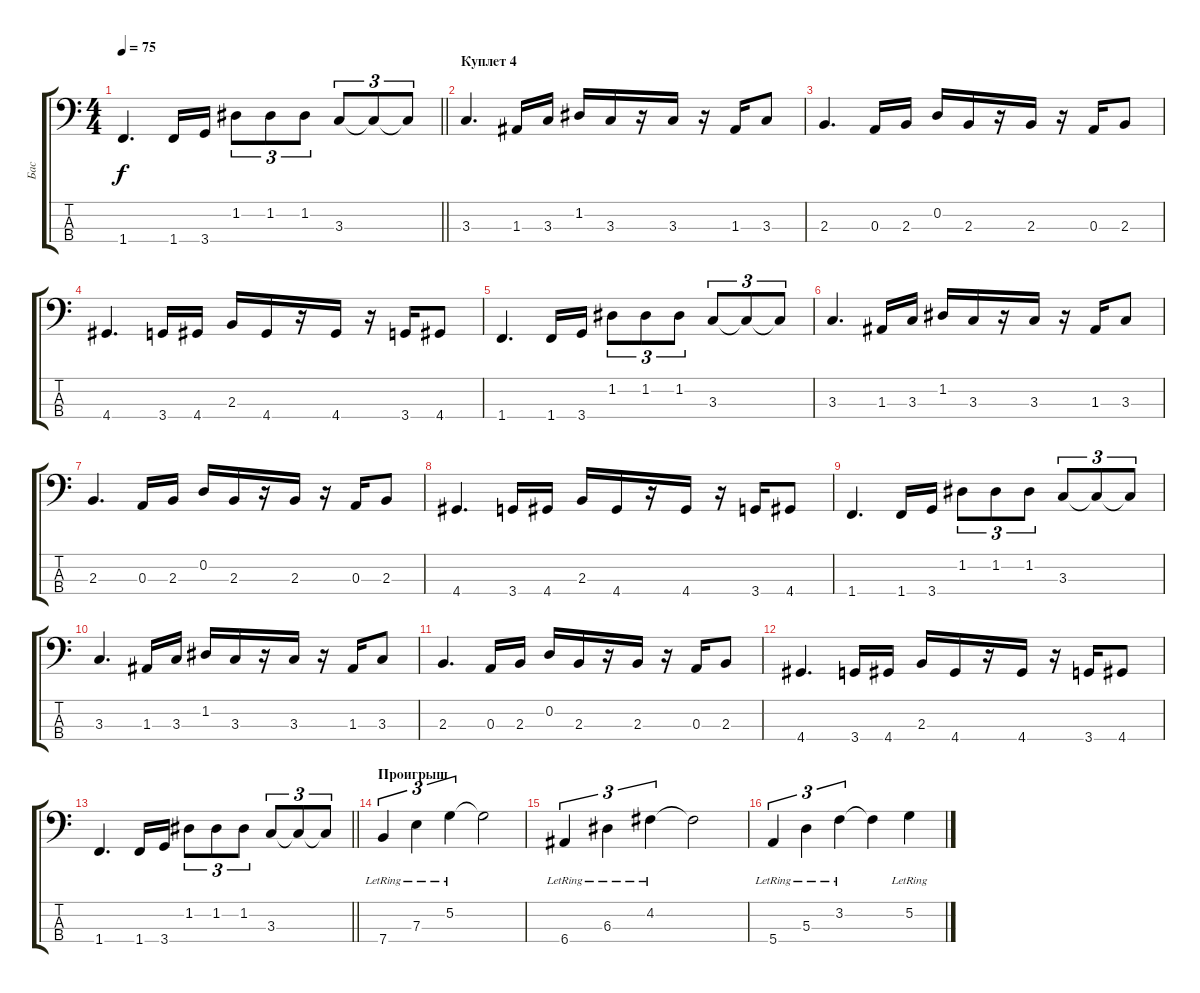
\track ("Бас" "Бас") {instrument electricbassfinger}
\staff {score tabs}
\tuning (G2 D2 A1 E1) {hide}
\ts (4 4)
\tempo 75
\clef f4
\barLineRight lightlight
\ks c
1.4.4{d dy f} 1.4.16 3.4.16 1.2.8{tu (3 2)} 1.2.8{tu (3 2)} 1.2.8{tu (3 2)} 3.3.8{tu (3 2)} 3.3{t}.8{tu (3 2)} 3.3{t}.8{tu (3 2)} |
\section ("" "Куплет 4")
3.3.4{d} 1.3.16 3.3.16 1.2.16 3.3.16 r.16 3.3.16 r.16 1.3.16 3.3.8 |
2.3.4{d} 0.3.16 2.3.16 0.2.16 2.3.16 r.16 2.3.16 r.16 0.3.16 2.3.8 |
4.4.4{d} 3.4.16 4.4.16 2.3.16 4.4.16 r.16 4.4.16 r.16 3.4.16 4.4.8 |
1.4.4{d} 1.4.16 3.4.16 1.2.8{tu (3 2)} 1.2.8{tu (3 2)} 1.2.8{tu (3 2)} 3.3.8{tu (3 2)} 3.3{t}.8{tu (3 2)} 3.3{t}.8{tu (3 2)} |
3.3.4{d} 1.3.16 3.3.16 1.2.16 3.3.16 r.16 3.3.16 r.16 1.3.16 3.3.8 |
2.3.4{d} 0.3.16 2.3.16 0.2.16 2.3.16 r.16 2.3.16 r.16 0.3.16 2.3.8 |
4.4.4{d} 3.4.16 4.4.16 2.3.16 4.4.16 r.16 4.4.16 r.16 3.4.16 4.4.8 |
1.4.4{d} 1.4.16 3.4.16 1.2.8{tu (3 2)} 1.2.8{tu (3 2)} 1.2.8{tu (3 2)} 3.3.8{tu (3 2)} 3.3{t}.8{tu (3 2)} 3.3{t}.8{tu (3 2)} |
3.3.4{d} 1.3.16 3.3.16 1.2.16 3.3.16 r.16 3.3.16 r.16 1.3.16 3.3.8 |
2.3.4{d} 0.3.16 2.3.16 0.2.16 2.3.16 r.16 2.3.16 r.16 0.3.16 2.3.8 |
4.4.4{d} 3.4.16 4.4.16 2.3.16 4.4.16 r.16 4.4.16 r.16 3.4.16 4.4.8 |
\barLineRight lightlight
1.4.4{d} 1.4.16 3.4.16 1.2.8{tu (3 2)} 1.2.8{tu (3 2)} 1.2.8{tu (3 2)} 3.3.8{tu (3 2)} 3.3{t}.8{tu (3 2)} 3.3{t}.8{tu (3 2)} |
\section ("" "Проигрыш")
7.4{lr}.4{tu (3 2)} 7.3{lr}.4{tu (3 2)} 5.2{lr}.4{tu (3 2)} 5.2{t}.2 |
6.4{lr}.4{tu (3 2)} 6.3{lr}.4{tu (3 2)} 4.2{lr}.4{tu (3 2)} 4.2{t}.2 |
5.4{lr}.4{tu (3 2)} 5.3{lr}.4{tu (3 2)} 3.2{lr}.4{tu (3 2)} 3.2{t}.4 5.2{lr}.4
